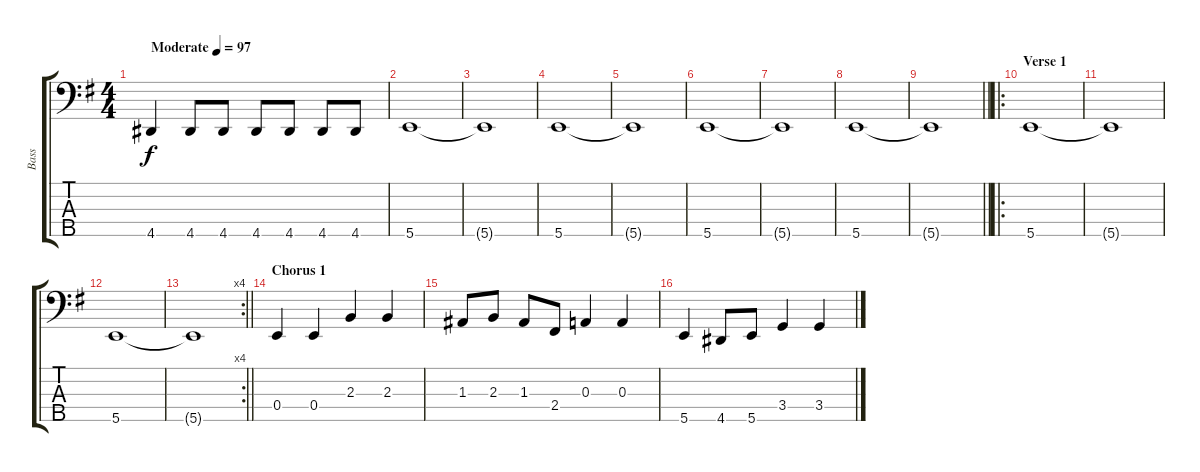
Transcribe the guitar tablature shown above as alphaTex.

\track ("Bass" "Bass") {instrument electricbassfinger}
\staff {score tabs}
\tuning (G2 D2 A1 E1 B0) {hide}
\ts (4 4)
\tempo (97 "Moderate")
\clef f4
\ks g
4.5.4{dy f instrument electricbassfinger} 4.5.8 4.5.8 4.5.8 4.5.8 4.5.8 4.5.8 |
5.5.1 |
5.5{t}.1 |
5.5.1 |
5.5{t}.1 |
5.5.1 |
5.5{t}.1 |
5.5.1 |
\barLineRight lightlight
5.5{t}.1 |
\ro
\section ("" "Verse 1")
5.5.1 |
5.5{t}.1 |
5.5.1 |
\rc 4
\barLineRight lightlight
5.5{t}.1 |
\section ("" "Chorus 1")
0.4.4 0.4.4 2.3.4 2.3.4 |
1.3.8 2.3.8 1.3.8 2.4.8 0.3.4 0.3.4 |
5.5.4 4.5.8 5.5.8 3.4.4 3.4.4
